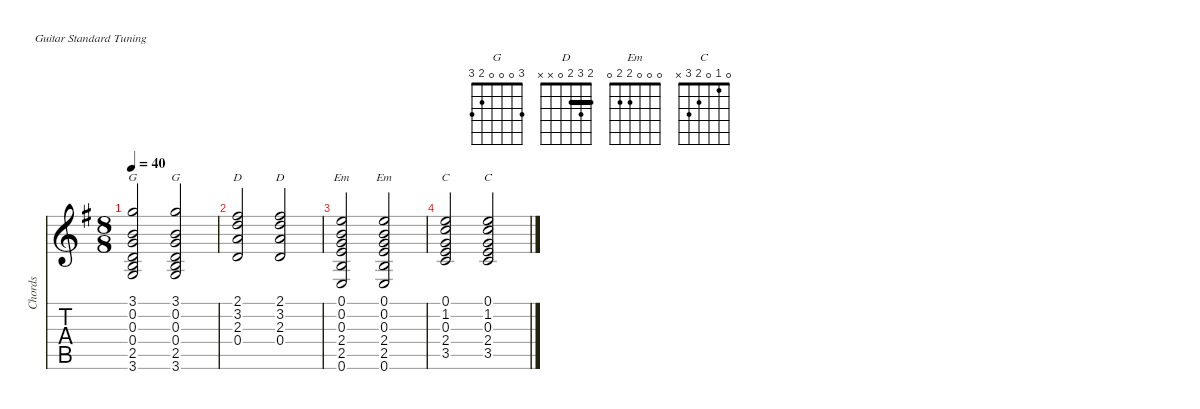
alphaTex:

\defaultSystemsLayout 4
\hideDynamics
\bracketExtendMode nobrackets
\track ("Chords" "Chords") {defaultSystemsLayout 4 instrument acousticguitarsteel}
\staff {score tabs}
\tuning (E4 B3 G3 D3 A2 E2)
\chord ("G" 3 0 0 0 2 3) {showfingering false}
\chord ("D" 2 3 2 0 x x) {showfingering false barre 2}
\chord ("Em" 0 0 0 2 2 0) {showfingering false}
\chord ("C" 0 1 0 2 3 x) {showfingering false}
\ts (8 8)
\beaming (8 2 2 2 2)
\tempo 40
\clef g2
\scale
0.345904
\ks g
(3.6{acc forcenatural} 2.5{acc forcenatural} 0.4{acc forcenatural} 0.3{acc forcenatural} 0.2{acc forcenatural} 3.1{acc forcenatural}).2{ch "G" dy mf instrument acousticguitarsteel beam Up} (3.6{acc forcenatural} 2.5{acc forcenatural} 0.4{acc forcenatural} 0.3{acc forcenatural} 0.2{acc forcenatural} 3.1{acc forcenatural}).2{ch "G" beam Up} |
\scale
0.211102 (0.4{acc forcenatural} 2.3{acc forcenatural} 3.2{acc forcenatural} 2.1{acc #}).2{ch "D" beam Up} (0.4{acc forcenatural} 2.3{acc forcenatural} 3.2{acc forcenatural} 2.1{acc #}).2{ch "D" beam Up} |
\scale
0.211102 (0.6{acc forcenatural} 2.5{acc forcenatural} 2.4{acc forcenatural} 0.3{acc forcenatural} 0.2{acc forcenatural} 0.1{acc forcenatural}).2{ch "Em" beam Up} (0.6{acc forcenatural} 2.5{acc forcenatural} 2.4{acc forcenatural} 0.3{acc forcenatural} 0.2{acc forcenatural} 0.1{acc forcenatural}).2{ch "Em" beam Up} |
(3.5{acc forcenatural} 2.4{acc forcenatural} 0.3{acc forcenatural} 1.2{acc forcenatural} 0.1{acc forcenatural}).2{ch "C" beam Up} (3.5{acc forcenatural} 2.4{acc forcenatural} 0.3{acc forcenatural} 1.2{acc forcenatural} 0.1{acc forcenatural}).2{ch "C" beam Up}
